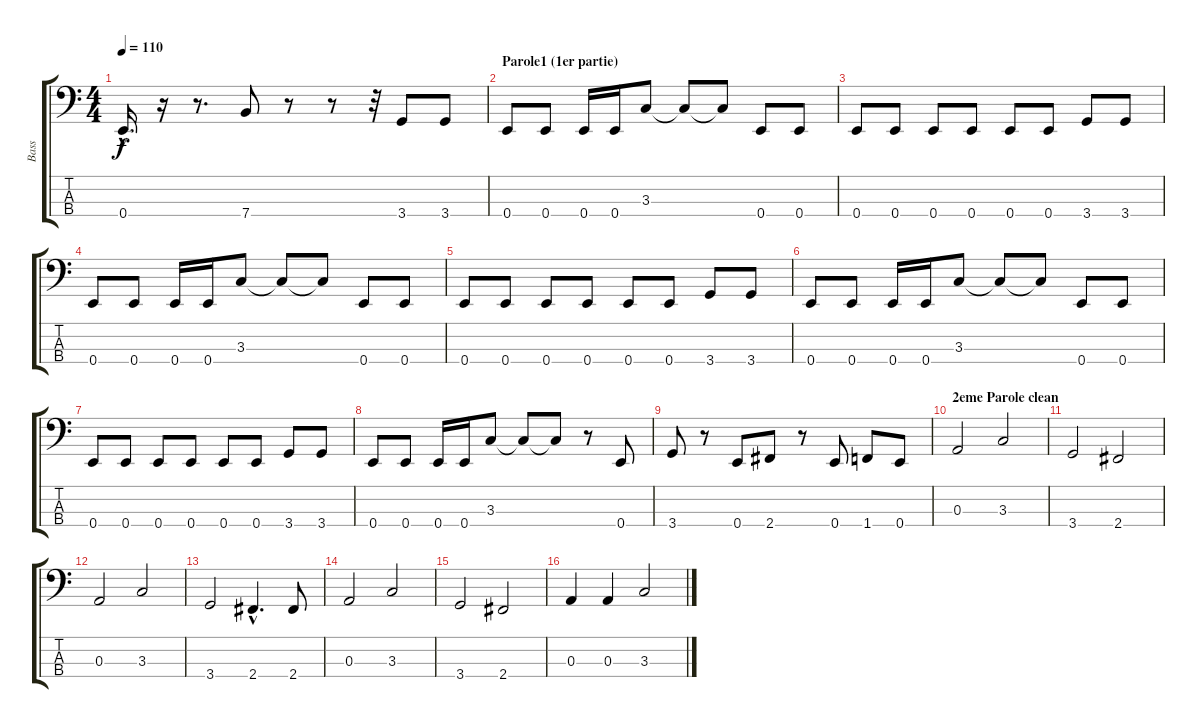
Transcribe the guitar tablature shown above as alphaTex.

\track ("Bass" "Bass") {instrument electricbassfinger}
\staff {score tabs}
\tuning (G2 D2 A1 E1) {hide}
\ts (4 4)
\tempo 110
\clef f4
\ks c
0.4{hac}.16{d dy f} r.16 r.8{d} 7.4.8 r.8 r.8 r.32 3.4.8 3.4.8 |
\section ("" "Parole1 (1er partie)")
0.4.8 0.4.8 0.4.16 0.4.16 3.3.8 3.3{t}.8 3.3{t}.8 0.4.8 0.4.8 |
0.4.8 0.4.8 0.4.8 0.4.8 0.4.8 0.4.8 3.4.8 3.4.8 |
0.4.8 0.4.8 0.4.16 0.4.16 3.3.8 3.3{t}.8 3.3{t}.8 0.4.8 0.4.8 |
0.4.8 0.4.8 0.4.8 0.4.8 0.4.8 0.4.8 3.4.8 3.4.8 |
0.4.8 0.4.8 0.4.16 0.4.16 3.3.8 3.3{t}.8 3.3{t}.8 0.4.8 0.4.8 |
0.4.8 0.4.8 0.4.8 0.4.8 0.4.8 0.4.8 3.4.8 3.4.8 |
0.4.8 0.4.8 0.4.16 0.4.16 3.3.8 3.3{t}.8 3.3{t}.8 r.8 0.4.8 |
3.4.8 r.8 0.4.8 2.4.8 r.8 0.4.8 1.4.8 0.4.8 |
\section ("" "2eme Parole clean")
0.3.2 3.3.2 |
3.4.2 2.4.2 |
0.3.2 3.3.2 |
3.4.2 2.4{hac}.4{d} 2.4.8 |
0.3.2 3.3.2 |
3.4.2 2.4.2 |
0.3.4 0.3.4 3.3.2
